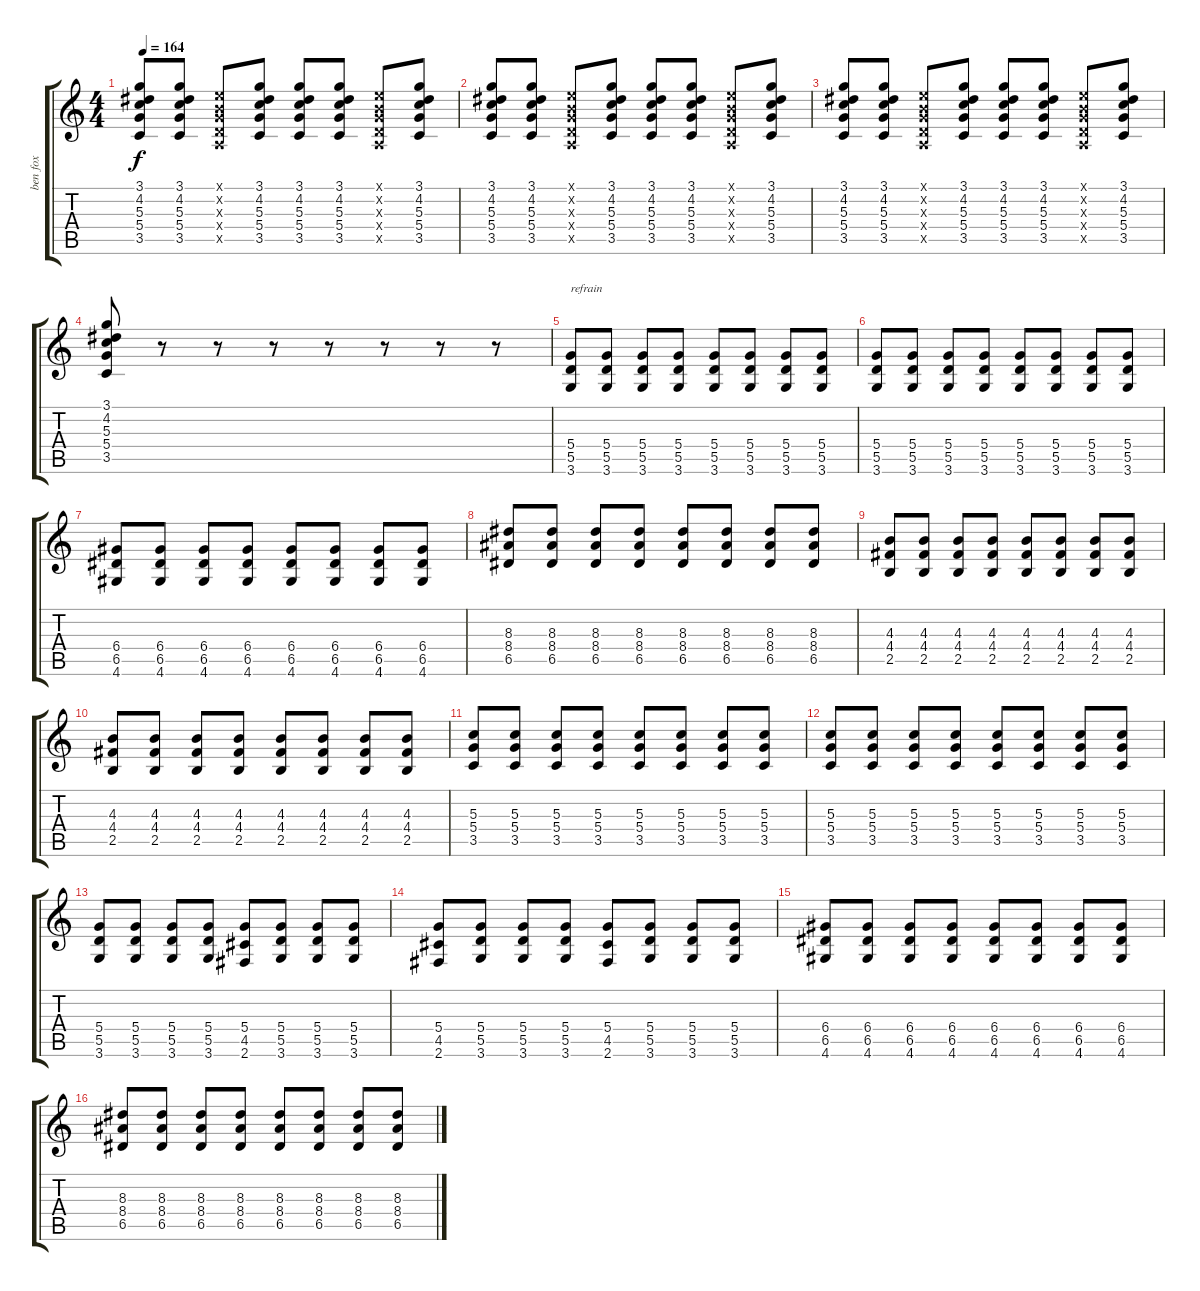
\track ("ben fox" "ben fox") {instrument electricguitarclean}
\staff {score tabs}
\tuning (E4 B3 G3 D3 A2 E2) {hide}
\ts (4 4)
\tempo 164
\clef g2
\ks c
(3.1 4.2 5.3 5.4 3.5).8{dy f} (3.1 4.2 5.3 5.4 3.5).8 (0.1{x} 0.2{x} 0.3{x} 0.4{x} 0.5{x}).8 (3.1 4.2 5.3 5.4 3.5).8 (3.1 4.2 5.3 5.4 3.5).8 (3.1 4.2 5.3 5.4 3.5).8 (0.1{x} 0.2{x} 0.3{x} 0.4{x} 0.5{x}).8 (3.1 4.2 5.3 5.4 3.5).8 |
(3.1 4.2 5.3 5.4 3.5).8 (3.1 4.2 5.3 5.4 3.5).8 (0.1{x} 0.2{x} 0.3{x} 0.4{x} 0.5{x}).8 (3.1 4.2 5.3 5.4 3.5).8 (3.1 4.2 5.3 5.4 3.5).8 (3.1 4.2 5.3 5.4 3.5).8 (0.1{x} 0.2{x} 0.3{x} 0.4{x} 0.5{x}).8 (3.1 4.2 5.3 5.4 3.5).8 |
(3.1 4.2 5.3 5.4 3.5).8 (3.1 4.2 5.3 5.4 3.5).8 (0.1{x} 0.2{x} 0.3{x} 0.4{x} 0.5{x}).8 (3.1 4.2 5.3 5.4 3.5).8 (3.1 4.2 5.3 5.4 3.5).8 (3.1 4.2 5.3 5.4 3.5).8 (0.1{x} 0.2{x} 0.3{x} 0.4{x} 0.5{x}).8 (3.1 4.2 5.3 5.4 3.5).8 |
(3.1 4.2 5.3 5.4 3.5).8 r.8 r.8 r.8 r.8 r.8 r.8 r.8 |
(5.4 5.5 3.6).8{txt "refrain" instrument overdrivenguitar} (5.4 5.5 3.6).8 (5.4 5.5 3.6).8 (5.4 5.5 3.6).8 (5.4 5.5 3.6).8 (5.4 5.5 3.6).8 (5.4 5.5 3.6).8 (5.4 5.5 3.6).8 |
(5.4 5.5 3.6).8 (5.4 5.5 3.6).8 (5.4 5.5 3.6).8 (5.4 5.5 3.6).8 (5.4 5.5 3.6).8 (5.4 5.5 3.6).8 (5.4 5.5 3.6).8 (5.4 5.5 3.6).8 |
(6.4 6.5 4.6).8 (6.4 6.5 4.6).8 (6.4 6.5 4.6).8 (6.4 6.5 4.6).8 (6.4 6.5 4.6).8 (6.4 6.5 4.6).8 (6.4 6.5 4.6).8 (6.4 6.5 4.6).8 |
(8.3 8.4 6.5).8 (8.3 8.4 6.5).8 (8.3 8.4 6.5).8 (8.3 8.4 6.5).8 (8.3 8.4 6.5).8 (8.3 8.4 6.5).8 (8.3 8.4 6.5).8 (8.3 8.4 6.5).8 |
(4.3 4.4 2.5).8 (4.3 4.4 2.5).8 (4.3 4.4 2.5).8 (4.3 4.4 2.5).8 (4.3 4.4 2.5).8 (4.3 4.4 2.5).8 (4.3 4.4 2.5).8 (4.3 4.4 2.5).8 |
(4.3 4.4 2.5).8 (4.3 4.4 2.5).8 (4.3 4.4 2.5).8 (4.3 4.4 2.5).8 (4.3 4.4 2.5).8 (4.3 4.4 2.5).8 (4.3 4.4 2.5).8 (4.3 4.4 2.5).8 |
(5.3 5.4 3.5).8 (5.3 5.4 3.5).8 (5.3 5.4 3.5).8 (5.3 5.4 3.5).8 (5.3 5.4 3.5).8 (5.3 5.4 3.5).8 (5.3 5.4 3.5).8 (5.3 5.4 3.5).8 |
(5.3 5.4 3.5).8 (5.3 5.4 3.5).8 (5.3 5.4 3.5).8 (5.3 5.4 3.5).8 (5.3 5.4 3.5).8 (5.3 5.4 3.5).8 (5.3 5.4 3.5).8 (5.3 5.4 3.5).8 |
(5.4 5.5 3.6).8 (5.4 5.5 3.6).8 (5.4 5.5 3.6).8 (5.4 5.5 3.6).8 (5.4 4.5 2.6).8 (5.4 5.5 3.6).8 (5.4 5.5 3.6).8 (5.4 5.5 3.6).8 |
(5.4 4.5 2.6).8 (5.4 5.5 3.6).8 (5.4 5.5 3.6).8 (5.4 5.5 3.6).8 (5.4 4.5 2.6).8 (5.4 5.5 3.6).8 (5.4 5.5 3.6).8 (5.4 5.5 3.6).8 |
(6.4 6.5 4.6).8 (6.4 6.5 4.6).8 (6.4 6.5 4.6).8 (6.4 6.5 4.6).8 (6.4 6.5 4.6).8 (6.4 6.5 4.6).8 (6.4 6.5 4.6).8 (6.4 6.5 4.6).8 |
(8.3 8.4 6.5).8 (8.3 8.4 6.5).8 (8.3 8.4 6.5).8 (8.3 8.4 6.5).8 (8.3 8.4 6.5).8 (8.3 8.4 6.5).8 (8.3 8.4 6.5).8 (8.3 8.4 6.5).8
